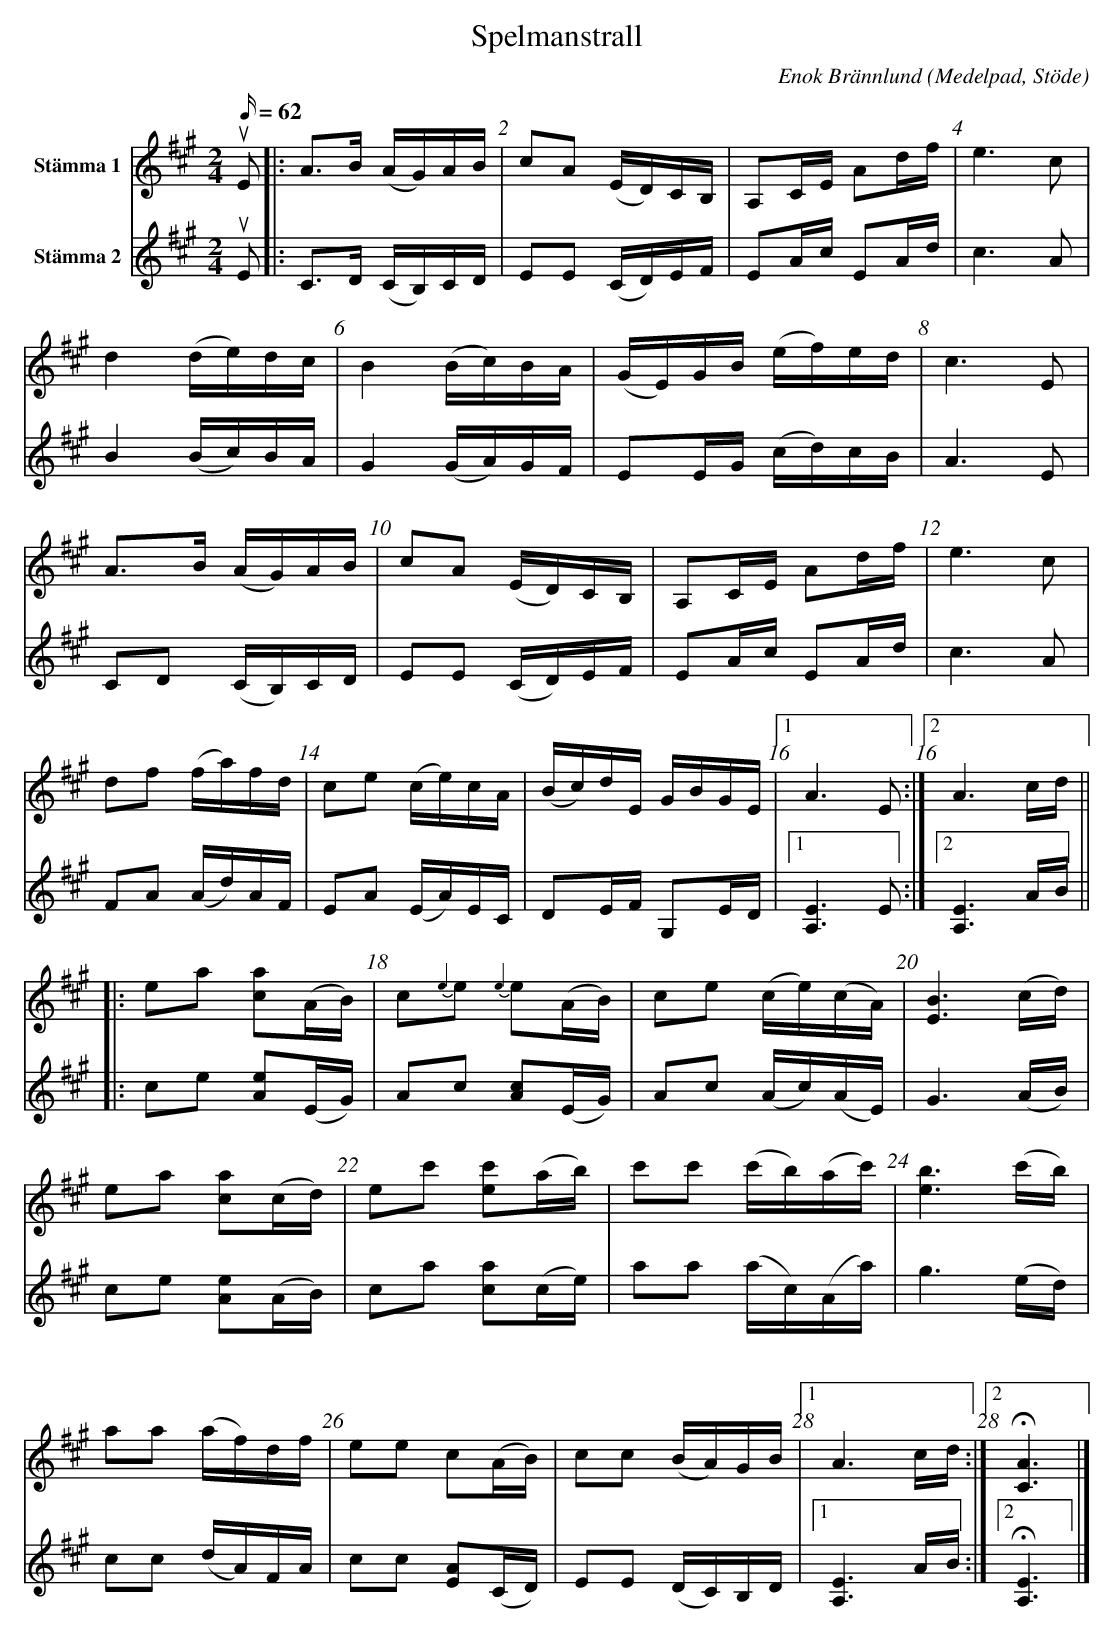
X:1
T: Spelmanstrall
M: 2/4
L: 1/16
C: Enok Brännlund
O: Medelpad, Stöde
Q: 62
K: A
V:1 name="Stämma 1"
V:2 name="Stämma 2"
[V:1] uE2 \
[V:2] uE2 \
[V:1]|: A3B     (AG)AB    | c2A2         (ED)CB,  | A,2CE   A2df     | e6     c2   |
[V:2]|: C3D     (CB,)CD   | E2E2         (CD)EF   | E2Ac    E2Ad     | c6     A2   |
[V:1]   d4      (de)dc    | B4           (Bc)BA   | (GE)GB (ef)ed    | c6     E2   |
[V:2]   B4      (Bc)BA    | G4           (GA)GF   | E2EG   (cd)cB    | A6     E2   |
[V:1]   A3B     (AG)AB    | c2A2         (ED)CB,  | A,2CE   A2df     | e6     c2   |
[V:2]   C2D2    (CB,)CD   | E2E2         (CD)EF   | E2Ac    E2Ad     | c6     A2   |
[V:1]   d2f2    (fa)fd    | c2e2         (ce)cA   | (Bc)dE  GBGE     |1 A6    E2  :|2 A6    cd ||
[V:2]   F2A2    (Ad)AF    | E2A2         (EA)EC   | D2EF    G,2ED    |1 [A,E]6 E2  :|2 [A,E]6 AB ||
[V:1]|: e2a2    [ca]2(AB) | c2{e2}e2 {e2}   e2(AB)| c2e2   (ce)(cA)  | [EB]6 (cd)  |
[V:2]|: c2e2    [Ae]2(EG) | A2c2        [Ac]2(EG) | A2c2   (Ac)(AE)  | G6    (AB)  |
[V:1]   e2a2    [ca]2(cd) | e2c'2       [ec']2(ab)| c'2c'2 (c'b)(ac')| [eb]6 (c'b) |
[V:2]   c2e2    [Ae]2(AB) | c2a2        [ca]2(ce) | a2a2   (ac)(Aa)  | g6    (ed)  |
[V:1]   a2a2    (af)df    | e2e2         c2(AB)   | c2c2   (BA)GB    |1 A6     cd  :|2 H[CA]6 |]
[V:2]   c2c2    (dA)FA    | c2c2        [EA]2(CD) | E2E2   (DC)B,D   |1 [A,E]6 AB  :|2 H[A,E]6|]
